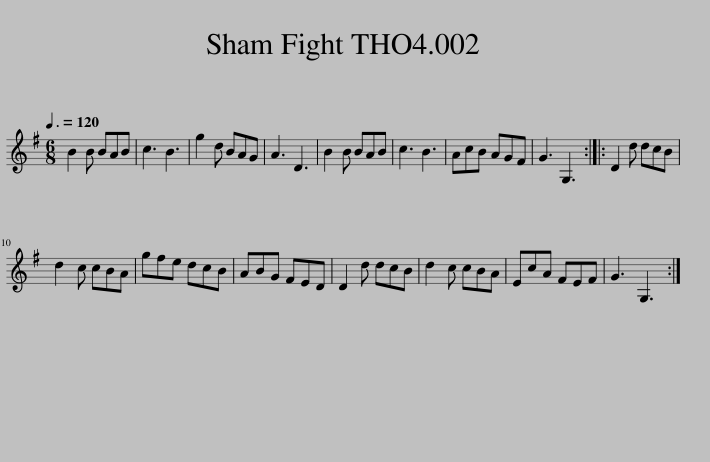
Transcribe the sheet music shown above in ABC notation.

X:1
L:1/8
Q:3/8=120
M:6/8
I:linebreak $
K:G
V:1 treble
V:1
 B2 B BAB | c3 B3 | g2 d BAG | A3 D3 | B2 B BAB | %5
 c3 B3 | AcB AGF | G3 G,3 :: D2 d dcB |$ d2 c cBA | %10
 gfe dcB | ABG FED | D2 d dcB | d2 c cBA | EcA FEF | %15
 G3 G,3 :| %16
